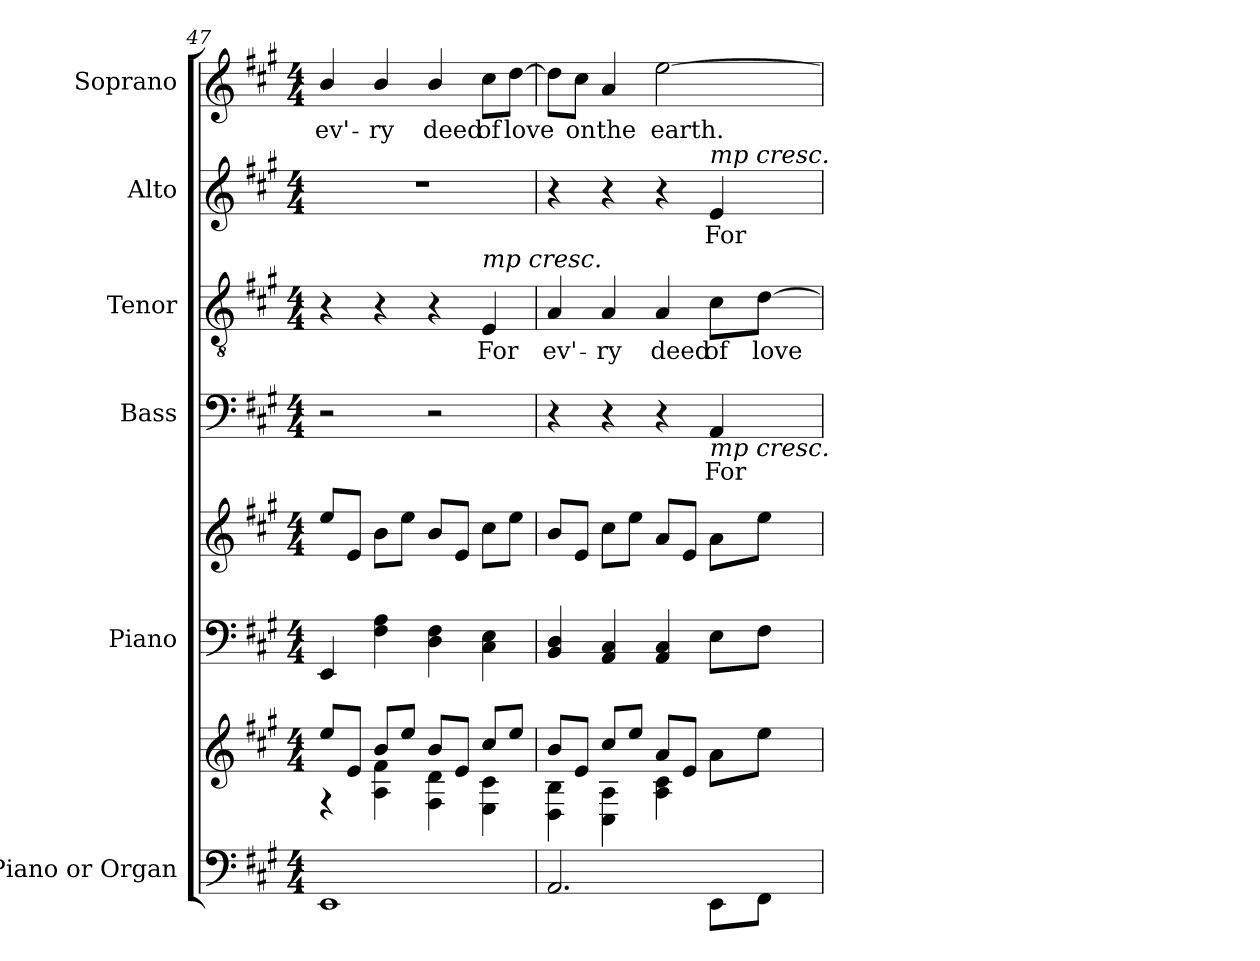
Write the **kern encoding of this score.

**kern	**kern	**kern	**kern	**kern	**text	**kern	**text	**kern	**text	**kern	**text
*part6	*part6	*part5	*part5	*part4	*part4	*part3	*part3	*part2	*part2	*part1	*part1
*staff8	*staff7	*staff6	*staff5	*staff4	*staff4	*staff3	*staff3	*staff2	*staff2	*staff1	*staff1
*I"Piano or Organ	*	*I"Piano	*	*I"Bass	*	*I"Tenor	*	*I"Alto	*	*I"Soprano	*
*I'Pno.	*	*I'Pno.	*	*I'B.	*	*I'T.	*	*I'A.	*	*I'S.	*
*clefF4	*clefG2	*clefF4	*clefG2	*clefF4	*	*clefGv2	*	*clefG2	*	*clefG2	*
*	*	*	*	*	*	*ITrd7c12	*	*	*	*	*
*k[f#c#g#]	*k[f#c#g#]	*k[f#c#g#]	*k[f#c#g#]	*k[f#c#g#]	*	*k[f#c#g#]	*	*k[f#c#g#]	*	*k[f#c#g#]	*
*A:	*A:	*A:	*A:	*A:	*	*A:	*	*A:	*	*A:	*
*M4/4	*M4/4	*M4/4	*M4/4	*M4/4	*	*M4/4	*	*M4/4	*	*M4/4	*
=47	=47	=47	=47	=47	=47	=47	=47	=47	=47	=47	=47
*	*^	*	*	*	*	*	*	*	*	*	*
!	!	!	!	!	!	!	!	!	!	!	!	!LO:LY:b:color=#000000
1EEi	8eei/L	4r	4EEi/	8eei/L	2r	.	4r	.	1r	.	4bi/	ev'-
.	8ei/J	.	.	8ei/J	.	.	.	.	.	.	.	.
!	!	!	!	!	!	!	!	!	!	!	!	!LO:LY:b:color=#000000
.	8bi/L	4Ai\ 4f#i	4F#i\ 4Ai	8bi\L	.	.	4r	.	.	.	4bi/	-ry
.	8eei/J	.	.	8eei\J	.	.	.	.	.	.	.	.
!	!	!	!	!	!	!	!	!	!	!	!	!LO:LY:b:color=#000000
.	8bi/L	4F#i\ 4di	4Di\ 4F#i	8bi/L	2r	.	4r	.	.	.	4bi/	deed
.	8ei/J	.	.	8ei/J	.	.	.	.	.	.	.	.
!	!	!	!	!	!	!	!	!LO:LY:b:color=#000000	!	!	!	!
!	!	!	!	!	!	!	!LO:TX:a:i:t=mp   cresc.	!	!	!	!	!
!	!	!	!	!	!	!	!	!	!	!	!	!LO:LY:b:color=#000000
.	8cc#i/L	4Ei\ 4c#i	4C#i\ 4Ei	8cc#i\L	.	.	4EEi/	For	.	.	8cc#i\L	of
!	!	!	!	!	!	!	!	!	!	!	!	!LO:LY:b:color=#000000
.	8eei/J	.	.	8eei\J	.	.	.	.	.	.	[8ddi\J	love
=48	=48	=48	=48	=48	=48	=48	=48	=48	=48	=48	=48	=48
!	!	!	!	!	!	!	!	!LO:LY:b:color=#000000	!	!	!	!
2.AAi/	8bi/L	4Di\ 4Bi	4BBi/ 4Di	8bi/L	4r	.	4AAi/	ev'-	4r	.	8ddi\L]	.
!	!	!	!	!	!	!	!	!	!	!	!	!LO:LY:b:color=#000000
.	8ei/J	.	.	8ei/J	.	.	.	.	.	.	8cc#i\J	on
!	!	!	!	!	!	!	!	!LO:LY:b:color=#000000	!	!	!	!
!	!	!	!	!	!	!	!	!	!	!	!	!LO:LY:b:color=#000000
.	8cc#i/L	4C#i\ 4Ai	4AAi/ 4C#i	8cc#i\L	4r	.	4AAi/	-ry	4r	.	4ai/	the
.	8eei/J	.	.	8eei\J	.	.	.	.	.	.	.	.
!	!	!	!	!	!	!	!	!LO:LY:b:color=#000000	!	!	!	!
!	!	!	!	!	!	!	!	!	!	!	!	!LO:LY:b:color=#000000
.	8ai/L	4Ai\ 4c#i	4AAi/ 4C#i	8ai/L	4r	.	4AAi/	deed	4r	.	[2eei\	earth.
.	8ei/J	.	.	8ei/J	.	.	.	.	.	.	.	.
!	!	!	!	!	!	!LO:LY:b:color=#000000	!	!	!	!	!	!
!	!	!	!	!	!	!	!	!LO:LY:b:color=#000000	!	!	!	!
!	!	!	!	!	!	!	!	!	!LO:TX:a:i:t=mp   cresc.	!	!	!
!	!	!	!	!	!LO:TX:b:i:t=mp   cresc.	!	!	!	!	!	!	!
!	!	!	!	!	!	!	!	!	!	!LO:LY:b:color=#000000	!	!
8EEi\L	8ai\L	4ryy	8Ei\L	8ai\L	4AAi/	For	8C#i\L	of	4ei/	For	.	.
!	!	!	!	!	!	!	!	!LO:LY:b:color=#000000	!	!	!	!
8FF#i\J	8eei\J	.	8F#i\J	8eei\J	.	.	[8Di\J	love	.	.	.	.
*	*v	*v	*	*	*	*	*	*	*	*	*	*
=	=	=	=	=	=	=	=	=	=	=	=
*-	*-	*-	*-	*-	*-	*-	*-	*-	*-	*-	*-
